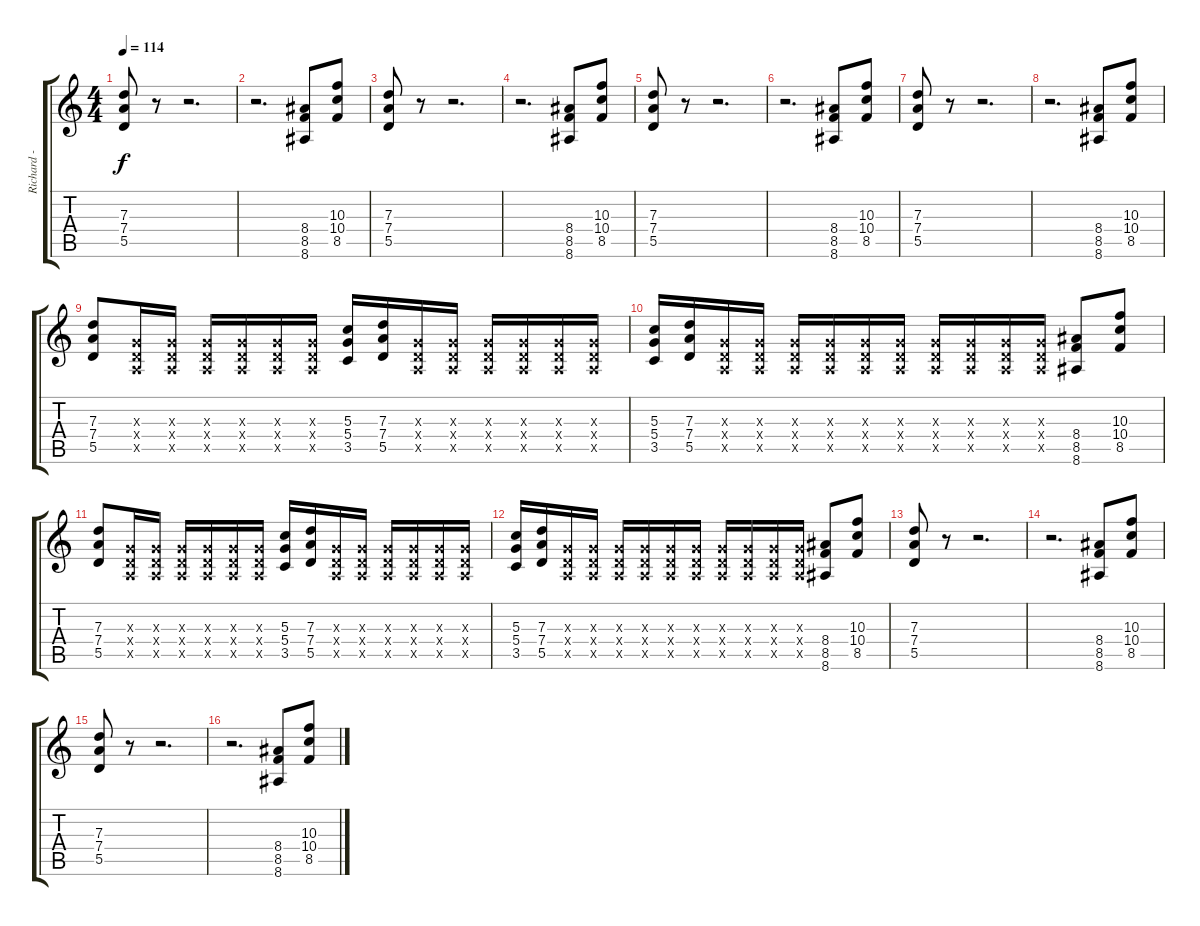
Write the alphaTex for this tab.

\track ("Richard - Lead Guitar" "Richard - ") {instrument overdrivenguitar}
\staff {score tabs}
\tuning (E4 B3 G3 D3 A2 D2) {hide}
\ts (4 4)
\tempo 114
\clef g2
\ks c
(7.3 7.4 5.5).8{dy f} r.8 r.2{d} |
r.2{d} (8.4 8.5 8.6).8 (10.3 10.4 8.5).8 |
(7.3 7.4 5.5).8 r.8 r.2{d} |
r.2{d} (8.4 8.5 8.6).8 (10.3 10.4 8.5).8 |
(7.3 7.4 5.5).8 r.8 r.2{d} |
r.2{d} (8.4 8.5 8.6).8 (10.3 10.4 8.5).8 |
(7.3 7.4 5.5).8 r.8 r.2{d} |
r.2{d} (8.4 8.5 8.6).8 (10.3 10.4 8.5).8 |
(7.3 7.4 5.5).8 (0.3{x} 0.4{x} 0.5{x}).16 (0.3{x} 0.4{x} 0.5{x}).16 (0.3{x} 0.4{x} 0.5{x}).16 (0.3{x} 0.4{x} 0.5{x}).16 (0.3{x} 0.4{x} 0.5{x}).16 (0.3{x} 0.4{x} 0.5{x}).16 (5.3 5.4 3.5).16 (7.3 7.4 5.5).16 (0.3{x} 0.4{x} 0.5{x}).16 (0.3{x} 0.4{x} 0.5{x}).16 (0.3{x} 0.4{x} 0.5{x}).16 (0.3{x} 0.4{x} 0.5{x}).16 (0.3{x} 0.4{x} 0.5{x}).16 (0.3{x} 0.4{x} 0.5{x}).16 |
(5.3 5.4 3.5).16 (7.3 7.4 5.5).16 (0.3{x} 0.4{x} 0.5{x}).16 (0.3{x} 0.4{x} 0.5{x}).16 (0.3{x} 0.4{x} 0.5{x}).16 (0.3{x} 0.4{x} 0.5{x}).16 (0.3{x} 0.4{x} 0.5{x}).16 (0.3{x} 0.4{x} 0.5{x}).16 (0.3{x} 0.4{x} 0.5{x}).16 (0.3{x} 0.4{x} 0.5{x}).16 (0.3{x} 0.4{x} 0.5{x}).16 (0.3{x} 0.4{x} 0.5{x}).16 (8.4 8.5 8.6).8 (10.3 10.4 8.5).8 |
(7.3 7.4 5.5).8 (0.3{x} 0.4{x} 0.5{x}).16 (0.3{x} 0.4{x} 0.5{x}).16 (0.3{x} 0.4{x} 0.5{x}).16 (0.3{x} 0.4{x} 0.5{x}).16 (0.3{x} 0.4{x} 0.5{x}).16 (0.3{x} 0.4{x} 0.5{x}).16 (5.3 5.4 3.5).16 (7.3 7.4 5.5).16 (0.3{x} 0.4{x} 0.5{x}).16 (0.3{x} 0.4{x} 0.5{x}).16 (0.3{x} 0.4{x} 0.5{x}).16 (0.3{x} 0.4{x} 0.5{x}).16 (0.3{x} 0.4{x} 0.5{x}).16 (0.3{x} 0.4{x} 0.5{x}).16 |
(5.3 5.4 3.5).16 (7.3 7.4 5.5).16 (0.3{x} 0.4{x} 0.5{x}).16 (0.3{x} 0.4{x} 0.5{x}).16 (0.3{x} 0.4{x} 0.5{x}).16 (0.3{x} 0.4{x} 0.5{x}).16 (0.3{x} 0.4{x} 0.5{x}).16 (0.3{x} 0.4{x} 0.5{x}).16 (0.3{x} 0.4{x} 0.5{x}).16 (0.3{x} 0.4{x} 0.5{x}).16 (0.3{x} 0.4{x} 0.5{x}).16 (0.3{x} 0.4{x} 0.5{x}).16 (8.4 8.5 8.6).8 (10.3 10.4 8.5).8 |
(7.3 7.4 5.5).8 r.8 r.2{d} |
r.2{d} (8.4 8.5 8.6).8 (10.3 10.4 8.5).8 |
(7.3 7.4 5.5).8 r.8 r.2{d} |
r.2{d} (8.4 8.5 8.6).8 (10.3 10.4 8.5).8
